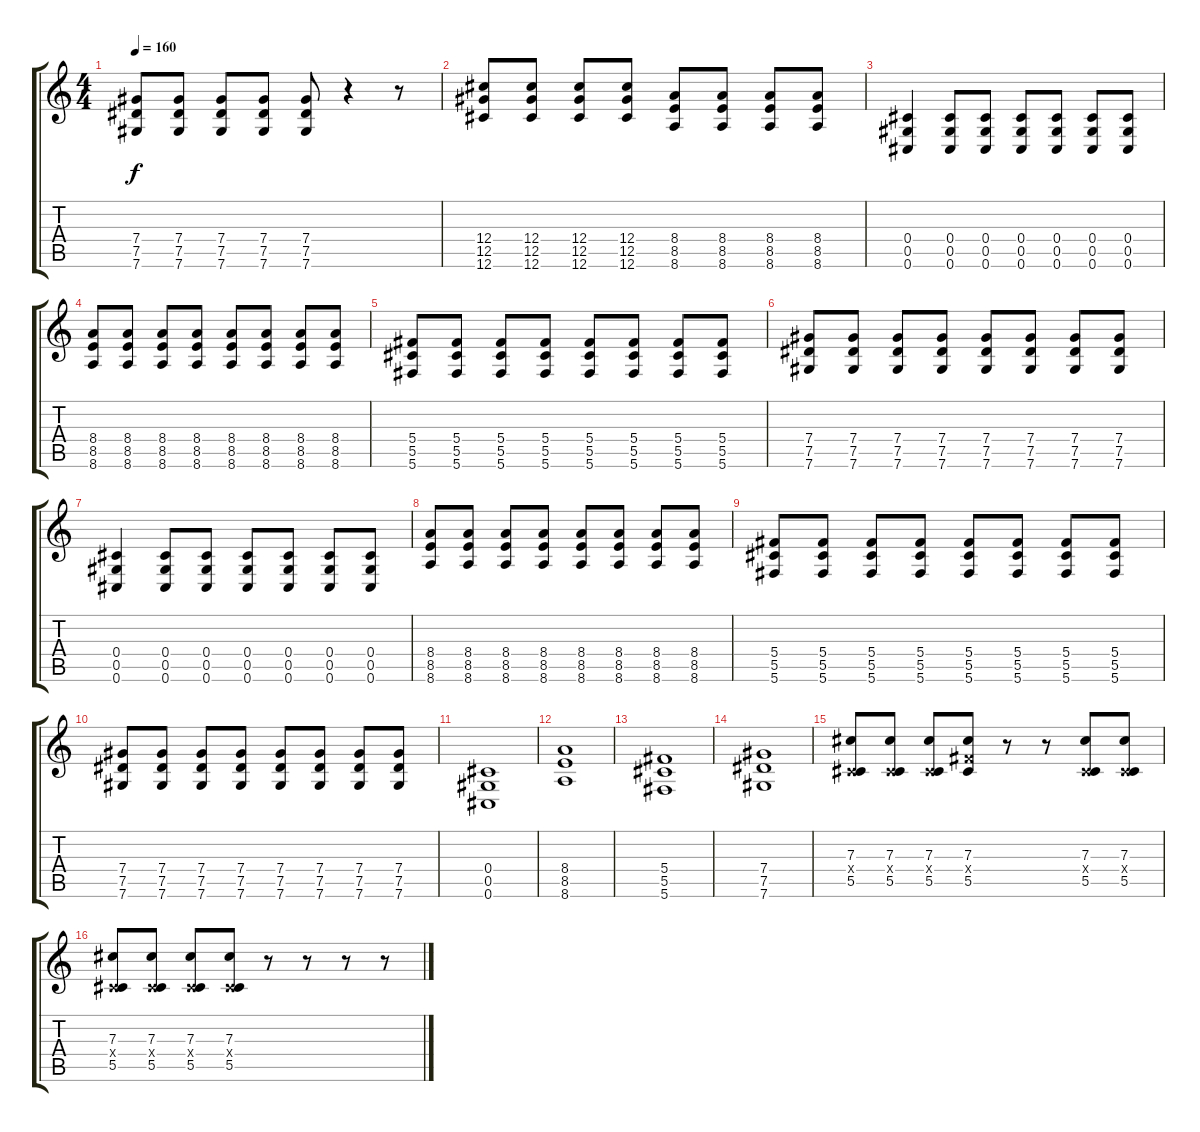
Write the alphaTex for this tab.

\track "" {instrument overdrivenguitar}
\staff {score tabs}
\tuning (Eb4 Bb3 Gb3 Db3 Ab2 Db2) {hide}
\ts (4 4)
\tempo 160
\clef g2
\ks c
(7.4 7.5 7.6).8{dy f} (7.4 7.5 7.6).8 (7.4 7.5 7.6).8 (7.4 7.5 7.6).8 (7.4 7.5 7.6).8 r.4 r.8 |
(12.4 12.5 12.6).8 (12.4 12.5 12.6).8 (12.4 12.5 12.6).8 (12.4 12.5 12.6).8 (8.4 8.5 8.6).8 (8.4 8.5 8.6).8 (8.4 8.5 8.6).8 (8.4 8.5 8.6).8 |
(0.4 0.5 0.6).4 (0.4 0.5 0.6).8 (0.4 0.5 0.6).8 (0.4 0.5 0.6).8 (0.4 0.5 0.6).8 (0.4 0.5 0.6).8 (0.4 0.5 0.6).8 |
(8.4 8.5 8.6).8 (8.4 8.5 8.6).8 (8.4 8.5 8.6).8 (8.4 8.5 8.6).8 (8.4 8.5 8.6).8 (8.4 8.5 8.6).8 (8.4 8.5 8.6).8 (8.4 8.5 8.6).8 |
(5.4 5.5 5.6).8 (5.4 5.5 5.6).8 (5.4 5.5 5.6).8 (5.4 5.5 5.6).8 (5.4 5.5 5.6).8 (5.4 5.5 5.6).8 (5.4 5.5 5.6).8 (5.4 5.5 5.6).8 |
(7.4 7.5 7.6).8 (7.4 7.5 7.6).8 (7.4 7.5 7.6).8 (7.4 7.5 7.6).8 (7.4 7.5 7.6).8 (7.4 7.5 7.6).8 (7.4 7.5 7.6).8 (7.4 7.5 7.6).8 |
(0.4 0.5 0.6).4 (0.4 0.5 0.6).8 (0.4 0.5 0.6).8 (0.4 0.5 0.6).8 (0.4 0.5 0.6).8 (0.4 0.5 0.6).8 (0.4 0.5 0.6).8 |
(8.4 8.5 8.6).8 (8.4 8.5 8.6).8 (8.4 8.5 8.6).8 (8.4 8.5 8.6).8 (8.4 8.5 8.6).8 (8.4 8.5 8.6).8 (8.4 8.5 8.6).8 (8.4 8.5 8.6).8 |
(5.4 5.5 5.6).8 (5.4 5.5 5.6).8 (5.4 5.5 5.6).8 (5.4 5.5 5.6).8 (5.4 5.5 5.6).8 (5.4 5.5 5.6).8 (5.4 5.5 5.6).8 (5.4 5.5 5.6).8 |
(7.4 7.5 7.6).8 (7.4 7.5 7.6).8 (7.4 7.5 7.6).8 (7.4 7.5 7.6).8 (7.4 7.5 7.6).8 (7.4 7.5 7.6).8 (7.4 7.5 7.6).8 (7.4 7.5 7.6).8 |
(0.4 0.5 0.6).1 |
(8.4 8.5 8.6).1 |
(5.4 5.5 5.6).1 |
(7.4 7.5 7.6).1 |
(7.3 0.4{x} 5.5).8 (7.3 0.4{x} 5.5).8 (7.3 0.4{x} 5.5).8 (7.3 5.4{x} 5.5).8 r.8 r.8 (7.3 0.4{x} 5.5).8 (7.3 0.4{x} 5.5).8 |
(7.3 0.4{x} 5.5).8 (7.3 0.4{x} 5.5).8 (7.3 0.4{x} 5.5).8 (7.3 0.4{x} 5.5).8 r.8 r.8 r.8 r.8
